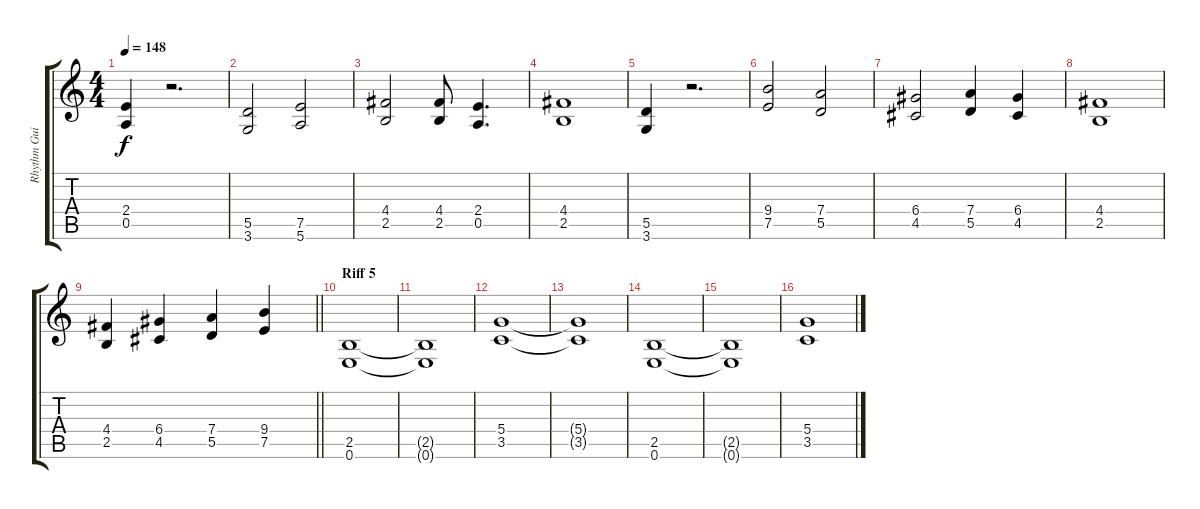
\track ("Rhythm Guitar" "Rhythm Gui") {instrument distortionguitar}
\staff {score tabs}
\tuning (E4 B3 G3 D3 A2 E2) {hide}
\ts (4 4)
\tempo 148
\clef g2
\ks c
(2.4 0.5).4{dy f} r.2{d} |
(5.5 3.6).2 (7.5 5.6).2 |
(4.4 2.5).2 (4.4 2.5).8 (2.4 0.5).4{d} |
(4.4 2.5).1 |
(5.5 3.6).4 r.2{d} |
(9.4 7.5).2 (7.4 5.5).2 |
(6.4 4.5).2 (7.4 5.5).4 (6.4 4.5).4 |
(4.4 2.5).1 |
\barLineRight lightlight
(4.4 2.5).4 (6.4 4.5).4 (7.4 5.5).4 (9.4 7.5).4 |
\section ("" "Riff 5")
(2.5 0.6).1 |
(2.5{t} 0.6{t}).1 |
(5.4 3.5).1 |
(5.4{t} 3.5{t}).1 |
(2.5 0.6).1 |
(2.5{t} 0.6{t}).1 |
(5.4 3.5).1
